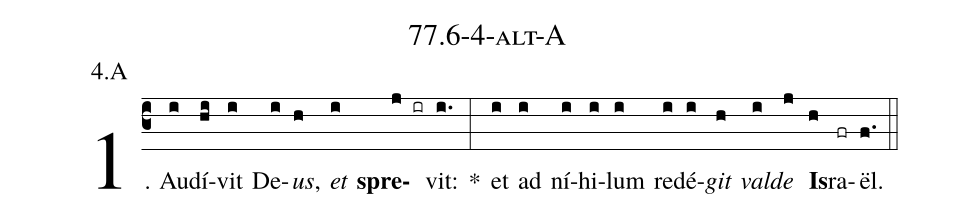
name: 77.6-4-alt-A;
annotation: 4.A;
%%
(c3)1. Au(i)dí(hi)vit(i) De(i)<i>us</i>,(h) <i>et</i>(i) <b>spre</b>(j ir)vit:(i.) *(:) et(i) ad(i) ní(i)hi(i)lum(i) red(i)é(i)<i>git</i>(h) <i>val</i>(i)<i>de</i>(j) <b>Is</b>(h)ra(fr)ël.(f.) (::)


%E(i) u(h) o(i) u(j) a(h) e.(f.) (::)
